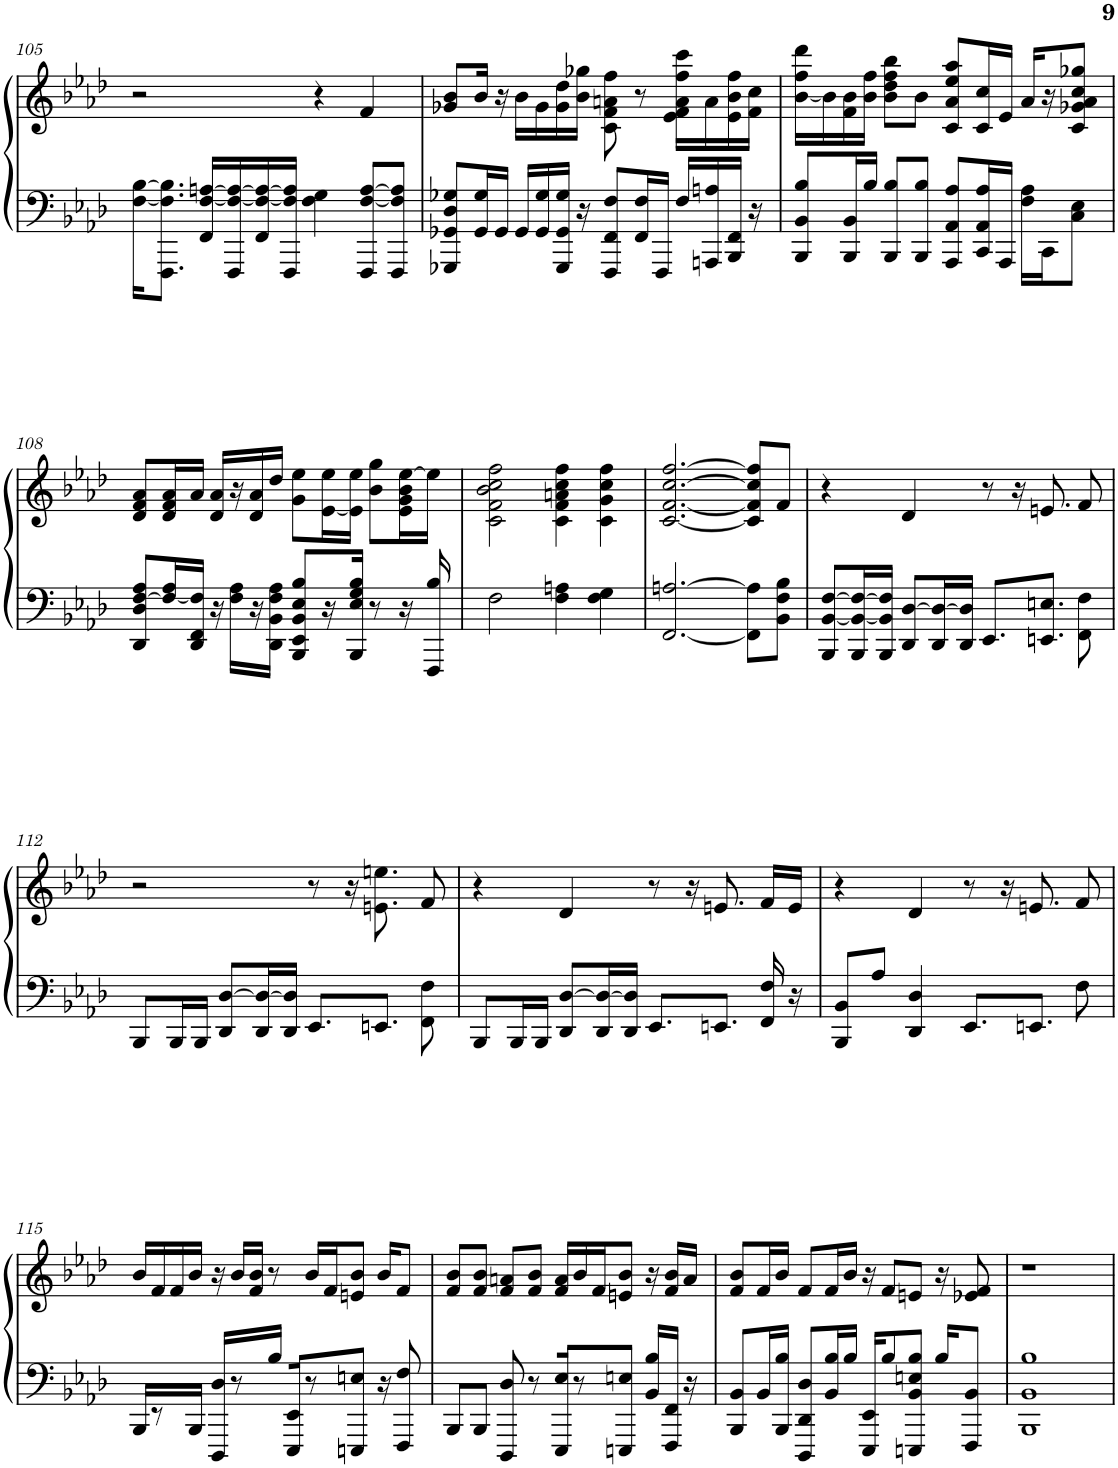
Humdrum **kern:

**kern	**kern
*part1	*part1
*staff2	*staff1
*I"Piano	*
*I'Pno	*
!!LO:PB:g=z
*clefF4	*clefG2
*k[b-e-a-d-]	*k[b-e-a-d-]
*A-:	*A-:
*M4/4	*M4/4
=105	=105
[16F\ [16B-\KL	2r
8.FFF\ 8.F\] 8.B-\]J	.
16FF/ [16F/ [16An/LL	.
16FFF/ 16F/_ 16A/_	.
16FF/ 16F/_ 16A/_	.
16FFF/ 16F/] 16A/]JJ	.
4F\ 4G\	4r
8FFF/ [8F/ [8A/L	4f/
8FFF/ 8F/] 8A/]J	.
=106	=106
8GGG-X/ 8GG-X/ 8D-/ 8G-X/L	8g-X/ 8b-/L
16GG-/ 16G-/L	16b-/Jk
16GG-/JJ	16r
16GG-/LL	16b-\LL
16GG-/ 16G-/	16g-\
16GGG-/ 16GG-/ 16G-/JJ	16g-\ 16dd-\
16r	16b-\ 16gg-X\JJ
8FFF/ 8FF/ 8F/L	8c\ 8f\ 8an\ 8ff\
16FF/ 16F/L	8r
16FFF/JJ	.
16F/LL	16e-\ 16f\ 16a\ 16ff\ 16ccc\LL
16AAAn/ 16An/	16a\
16BBB-/ 16FF/JJ	16e-\ 16b-\ 16ff\
16r	16f\ 16cc\JJ
=107	=107
8BBB-/ 8BB-/ 8B-/L	[16b-\ 16ff\ 16ddd-\LL
.	16b-\]
16BBB-/ 16BB-/L	16f\ 16b-\
16B-/JJ	16b-\ 16ff\JJ
8BBB-/ 8B-/L	8b-\ 8dd-\ 8ff\ 8bb-\L
8BBB-/ 8B-/J	8b-\J
8AAA-/ 8AA-/ 8A-/L	8c/ 8a-/ 8ee-/ 8aa-/L
16CC/ 16AA-/ 16A-/L	16c/ 16cc/L
16AAA-/JJ	16e-/JJ
16F\ 16A-\LL	16a-/LL
16CC\J	16r
8C\ 8E-\J	8c/ 8g-X/ 8a-/ 8cc/ 8gg-X/J
!!LO:LB:g=z
=108	=108
8DD-/ 8D-/ [8F/ 8A-/L	8d-/ 8f/ 8a-/L
16F/_ 16A-/L	16d-/ 16f/ 16a-/L
16DD-/ 16FF/ 16F/]JJ	16a-/JJ
16r	16d-/ 16a-/LL
16F\ 16A-\LL	16r
16r	16d-/ 16a-/
16DD-\ 16BB-\ 16F\ 16A-\JJ	16dd-/JJ
8BBB-/ 8EE-/ 8BB-/ 8E-/ 8B-/L	8g\ 8ee-\L
16r	[16e-\ 16ee-\L
16BBB-/ 16E-/ 16G/ 16B-/JJ	16e-\] 16ee-\JJ
8r	8b-\ 8gg\L
16r	16e-\ 16g\ 16b-\ [16ee-\L
16FFF/ 16B-/	16ee-\JJ]
=109	=109
2F\	2c\ 2f\ 2b-\ 2cc\ 2ff\
4F\ 4An\	4c\ 4f\ 4an\ 4cc\ 4ff\
4F\ 4G\	4c\ 4g\ 4cc\ 4ff\
=110	=110
[2.FF/ [2.An/	[2.c/ [2.f/ [2.cc/ [2.ff/
8FF\] 8A\]L	8c/] 8f/] 8cc/] 8ff/]L
8BB-\ 8F\ 8B-\J	8f/J
=111	=111
8BBB-/ [8BB-/ [8F/L	4r
16BBB-/ 16BB-/_ 16F/_L	.
16BBB-/ 16BB-/] 16F/]JJ	.
8DD-/ [8D-/L	4d-/
16DD-/ 16D-/_L	.
16DD-/ 16D-/]JJ	.
8.EE-/L	8r
.	16r
8.EEn/ 8.En/J	8.en/
8FF\ 8F\	8f/
!!LO:LB:g=z
=112	=112
8BBB-/L	2r
16BBB-/L	.
16BBB-/JJ	.
8DD-/ [8D-/L	.
16DD-/ 16D-/_L	.
16DD-/ 16D-/]JJ	.
8.EE-/L	8r
.	16r
8.EEn/J	8.en\ 8.een\
8FF\ 8F\	8f/
=113	=113
8BBB-/L	4r
16BBB-/L	.
16BBB-/JJ	.
8DD-/ [8D-/L	4d-/
16DD-/ 16D-/_L	.
16DD-/ 16D-/]JJ	.
8.EE-/L	8r
.	16r
8.EEn/J	8.en/
16FF/ 16F/	16f/LL
16r	16e/JJ
=114	=114
8BBB-/ 8BB-/L	4r
8A-/J	.
4DD-/ 4D-/	4d-/
8.EE-/L	8r
.	16r
8.EEn/J	8.en/
8F\	8f/
!!LO:LB:g=z
=115	=115
16BBB-/KL	16b-/LL
8r	16f/
.	16f/
16BBB-/Jk	16b-/JJ
16DDD-/ 16D-/KL	16r
8r	16b-/LL
.	16f/ 16b-/JJ
16B-/Jk	8r
16EEE-/ 16EE-/KL	.
8r	16b-/LL
.	16f/J
8EEEn/ 8En/J	8en/ 8b-/J
16r	16b-/KL
8FFF/ 8F/	8f/J
=116	=116
8BBB-/L	8f/ 8b-/L
8BBB-/J	8f/ 8b-/J
8DDD-/ 8D-/	8f/ 8an/L
8r	8f/ 8b-/J
16EEE-/ 16E-/KL	16f/ 16a/LL
8r	16b-/
.	16f/J
8EEEn/ 8En/J	8en/ 8b-/J
16BB-/ 16B-/LL	16r
16FFF/ 16FF/JJ	16f/ 16b-/LL
16r	16a/JJ
=117	=117
8BBB-/ 8BB-/L	8f/ 8b-/L
16BB-/L	16f/L
16BBB-/ 16B-/JJ	16b-/JJ
8DDD-/ 8DD-/ 8D-/L	8f/L
16BB-/ 16B-/L	16f/L
16B-/JJ	16b-/JJ
16EEE-/ 16EE-/KL	16r
8B-/	8f/L
8EEEn/ 8BB-/ 8En/ 8B-/J	8en/J
16B-/KL	16r
8FFF/ 8BB-/J	8e-X/ 8f/
=118	=118
1BBB- 1BB- 1B-	1r
=	=
*-	*-
